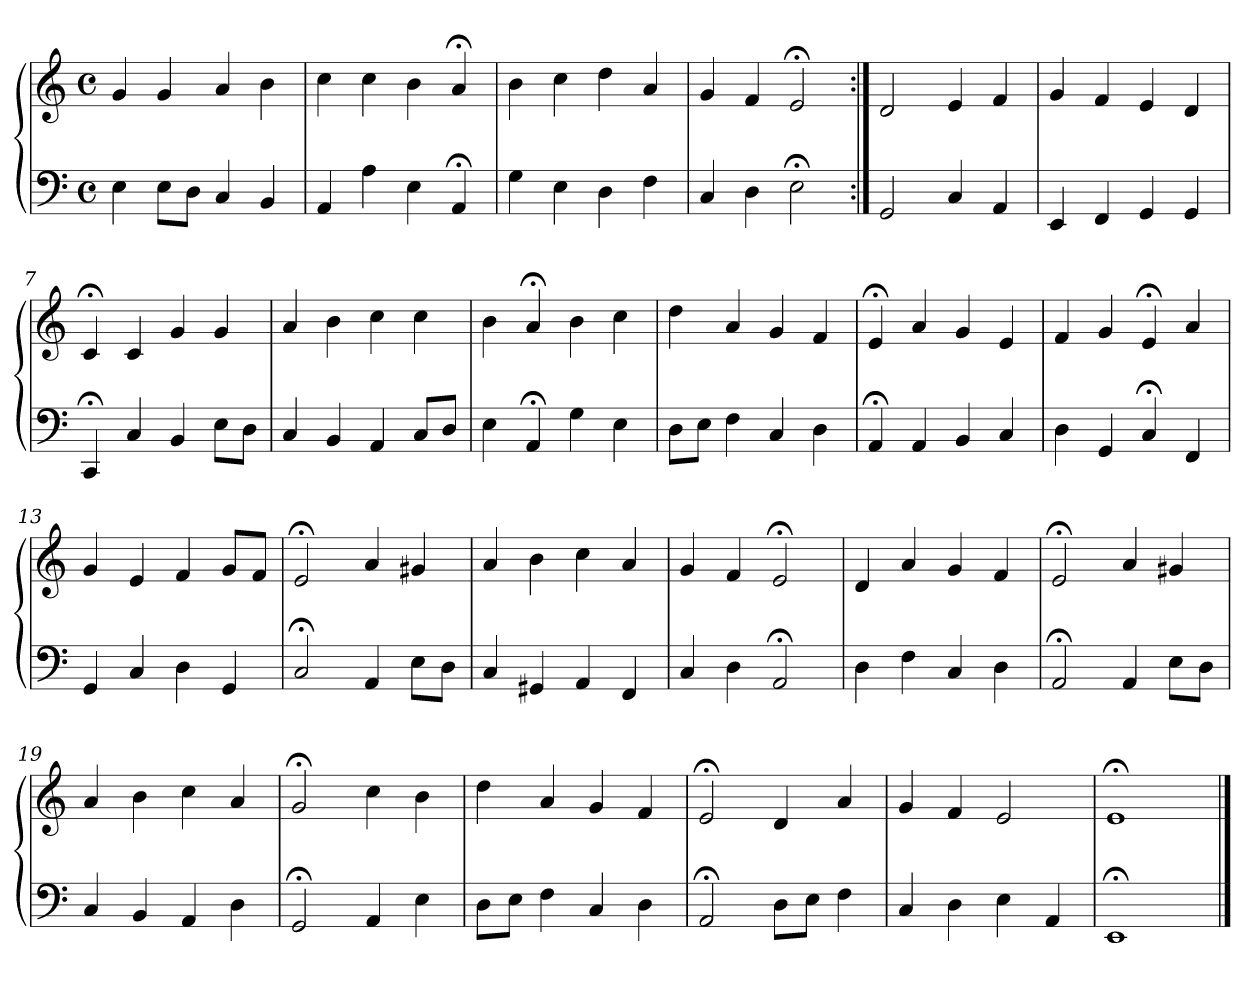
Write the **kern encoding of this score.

**kern	**kern
*part1	*part1
*staff2	*staff1
*clefF4	*clefG2
*M4/4	*M4/4
*met(c)	*met(c)
=1	=1
4E	4g
8EL	4g
8DJ	.
4C	4a
4BB	4b
=2	=2
4AA	4cc
4A	4cc
4E	4b
4AA;<	4a;<
=3	=3
4G	4b
4E	4cc
4D	4dd
4F	4a
=4	=4
4C	4g
4D	4f
2E;<	2e;<
=5:|!	=5:|!
2GG	2d
4C	4e
4AA	4f
=6	=6
4EE	4g
4FF	4f
4GG	4e
4GG	4d
=7	=7
4CC;<	4c;<
4C	4c
4BB	4g
8EL	4g
8DJ	.
!!LO:LB:g=z
=8	=8
4C	4a
4BB	4b
4AA	4cc
8CL	4cc
8DJ	.
=9	=9
4E	4b
4AA;<	4a;<
4G	4b
4E	4cc
=10	=10
8DL	4dd
8EJ	.
4F	4a
4C	4g
4D	4f
=11	=11
4AA;<	4e;<
4AA	4a
4BB	4g
4C	4e
=12	=12
4D	4f
4GG	4g
4C;<	4e;<
4FF	4a
=13	=13
4GG	4g
4C	4e
4D	4f
4GG	8gL
.	8fJ
=14	=14
2C;<	2e;<
4AA	4a
8EL	4g#X
8DJ	.
!!LO:LB:g=z
=15	=15
4C	4a
4GG#X	4b
4AA	4cc
4FF	4a
=16	=16
4C	4g
4D	4f
2AA;<	2e;<
=17	=17
4D	4d
4F	4a
4C	4g
4D	4f
=18	=18
2AA;<	2e;<
4AA	4a
8EL	4g#X
8DJ	.
=19	=19
4C	4a
4BB	4b
4AA	4cc
4D	4a
=20	=20
2GG;<	2g;<
4AA	4cc
4E	4b
=21	=21
8DL	4dd
8EJ	.
4F	4a
4C	4g
4D	4f
=22	=22
2AA;<	2e;<
8DL	4d
8EJ	.
4F	4a
!!LO:LB:g=z
=23	=23
4C	4g
4D	4f
4E	2e
4AA	.
=24	=24
1EE;<	1e;<
==	==
*-	*-
